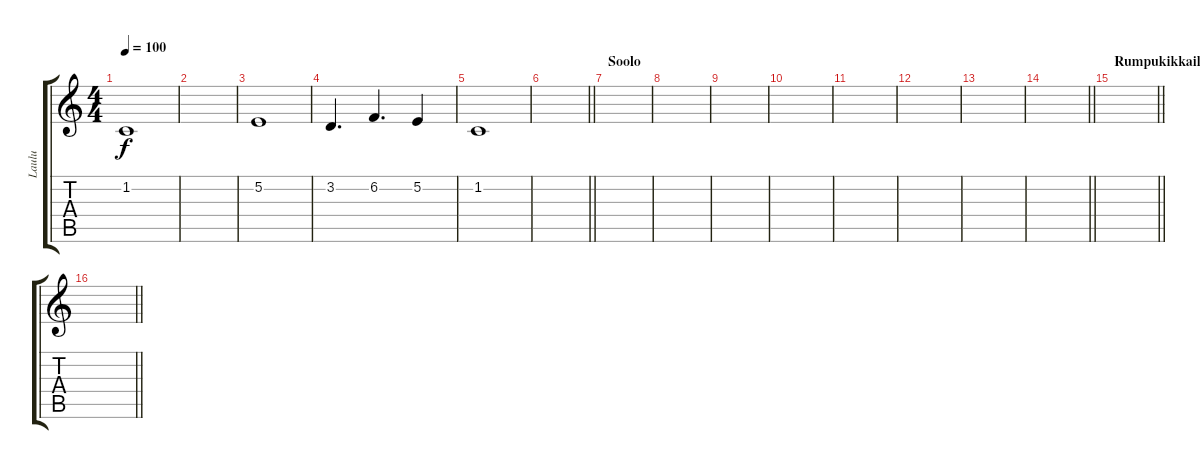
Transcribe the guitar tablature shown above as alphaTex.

\track ("Laulu" "Laulu") {instrument lead6voice}
\staff {score tabs}
\tuning (E4 B3 G3 D3 A2 E2) {hide}
\ts (4 4)
\tempo 100
\clef g2
\ks c
1.2.1{dy f} |
|
5.2.1 |
3.2.4{d} 6.2.4{d} 5.2.4 |
1.2.1 |
\barLineRight lightlight
|
\section ("" "Soolo")
|
|
|
|
|
|
|
\barLineRight lightlight
|
\section ("" "Rumpukikkailua")
\barLineRight lightlight
|
\barLineRight lightlight
